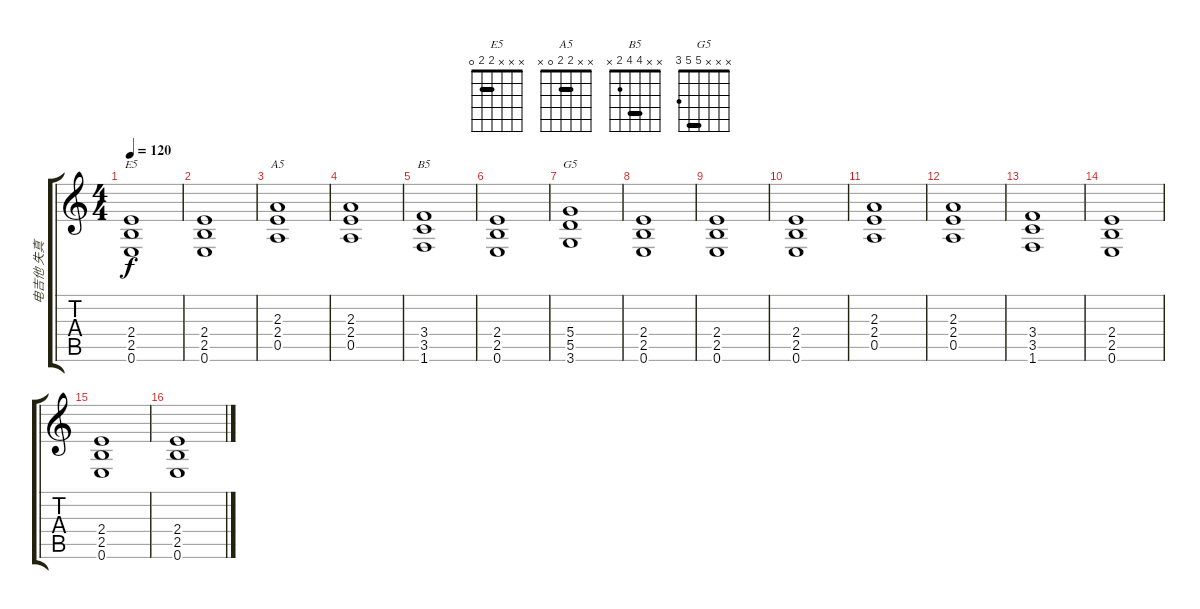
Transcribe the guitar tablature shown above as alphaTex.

\track ("电吉他 失真" "电吉他 失真") {instrument distortionguitar}
\staff {score tabs}
\tuning (E4 B3 G3 D3 A2 E2) {hide}
\chord ("E5" x x x 2 2 0) {barre 2}
\chord ("A5" x x 2 2 0 x) {barre 2}
\chord ("B5" x x 4 4 2 x) {barre 4}
\chord ("G5" x x x 5 5 3) {barre 5}
\ts (4 4)
\tempo 120
\clef g2
\ks c
(2.4 2.5 0.6).1{ch "E5" dy f instrument distortionguitar} |
(2.4 2.5 0.6).1 |
(2.3 2.4 0.5).1{ch "A5"} |
(2.3 2.4 0.5).1 |
(3.4 3.5 1.6).1{ch "B5"} |
(2.4 2.5 0.6).1 |
(5.4 5.5 3.6).1{ch "G5"} |
(2.4 2.5 0.6).1 |
(2.4 2.5 0.6).1 |
(2.4 2.5 0.6).1 |
(2.3 2.4 0.5).1 |
(2.3 2.4 0.5).1 |
(3.4 3.5 1.6).1 |
(2.4 2.5 0.6).1 |
(2.4 2.5 0.6).1 |
(2.4 2.5 0.6).1
